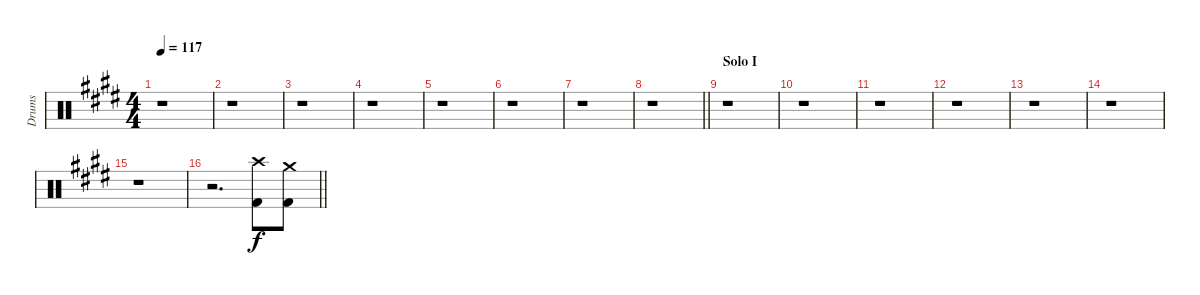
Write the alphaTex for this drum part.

\track ("Drums" "Drums") {instrument percussion}
\staff {score}
\articulation defaults
\ts (4 4)
\tempo 117
\clef neutral
\ks c#minor
r.1{dy f} |
r.1 |
r.1 |
r.1 |
r.1 |
r.1 |
r.1 |
\barLineRight lightlight
r.1 |
\section ("" "Solo I")
r.1 |
r.1 |
r.1 |
r.1 |
r.1 |
r.1 |
r.1 |
\barLineRight lightlight
r.2{d} ("Crash high (hit)" "Kick (hit) 2").8 ("Crash medium (hit)" "Kick (hit) 2").8
